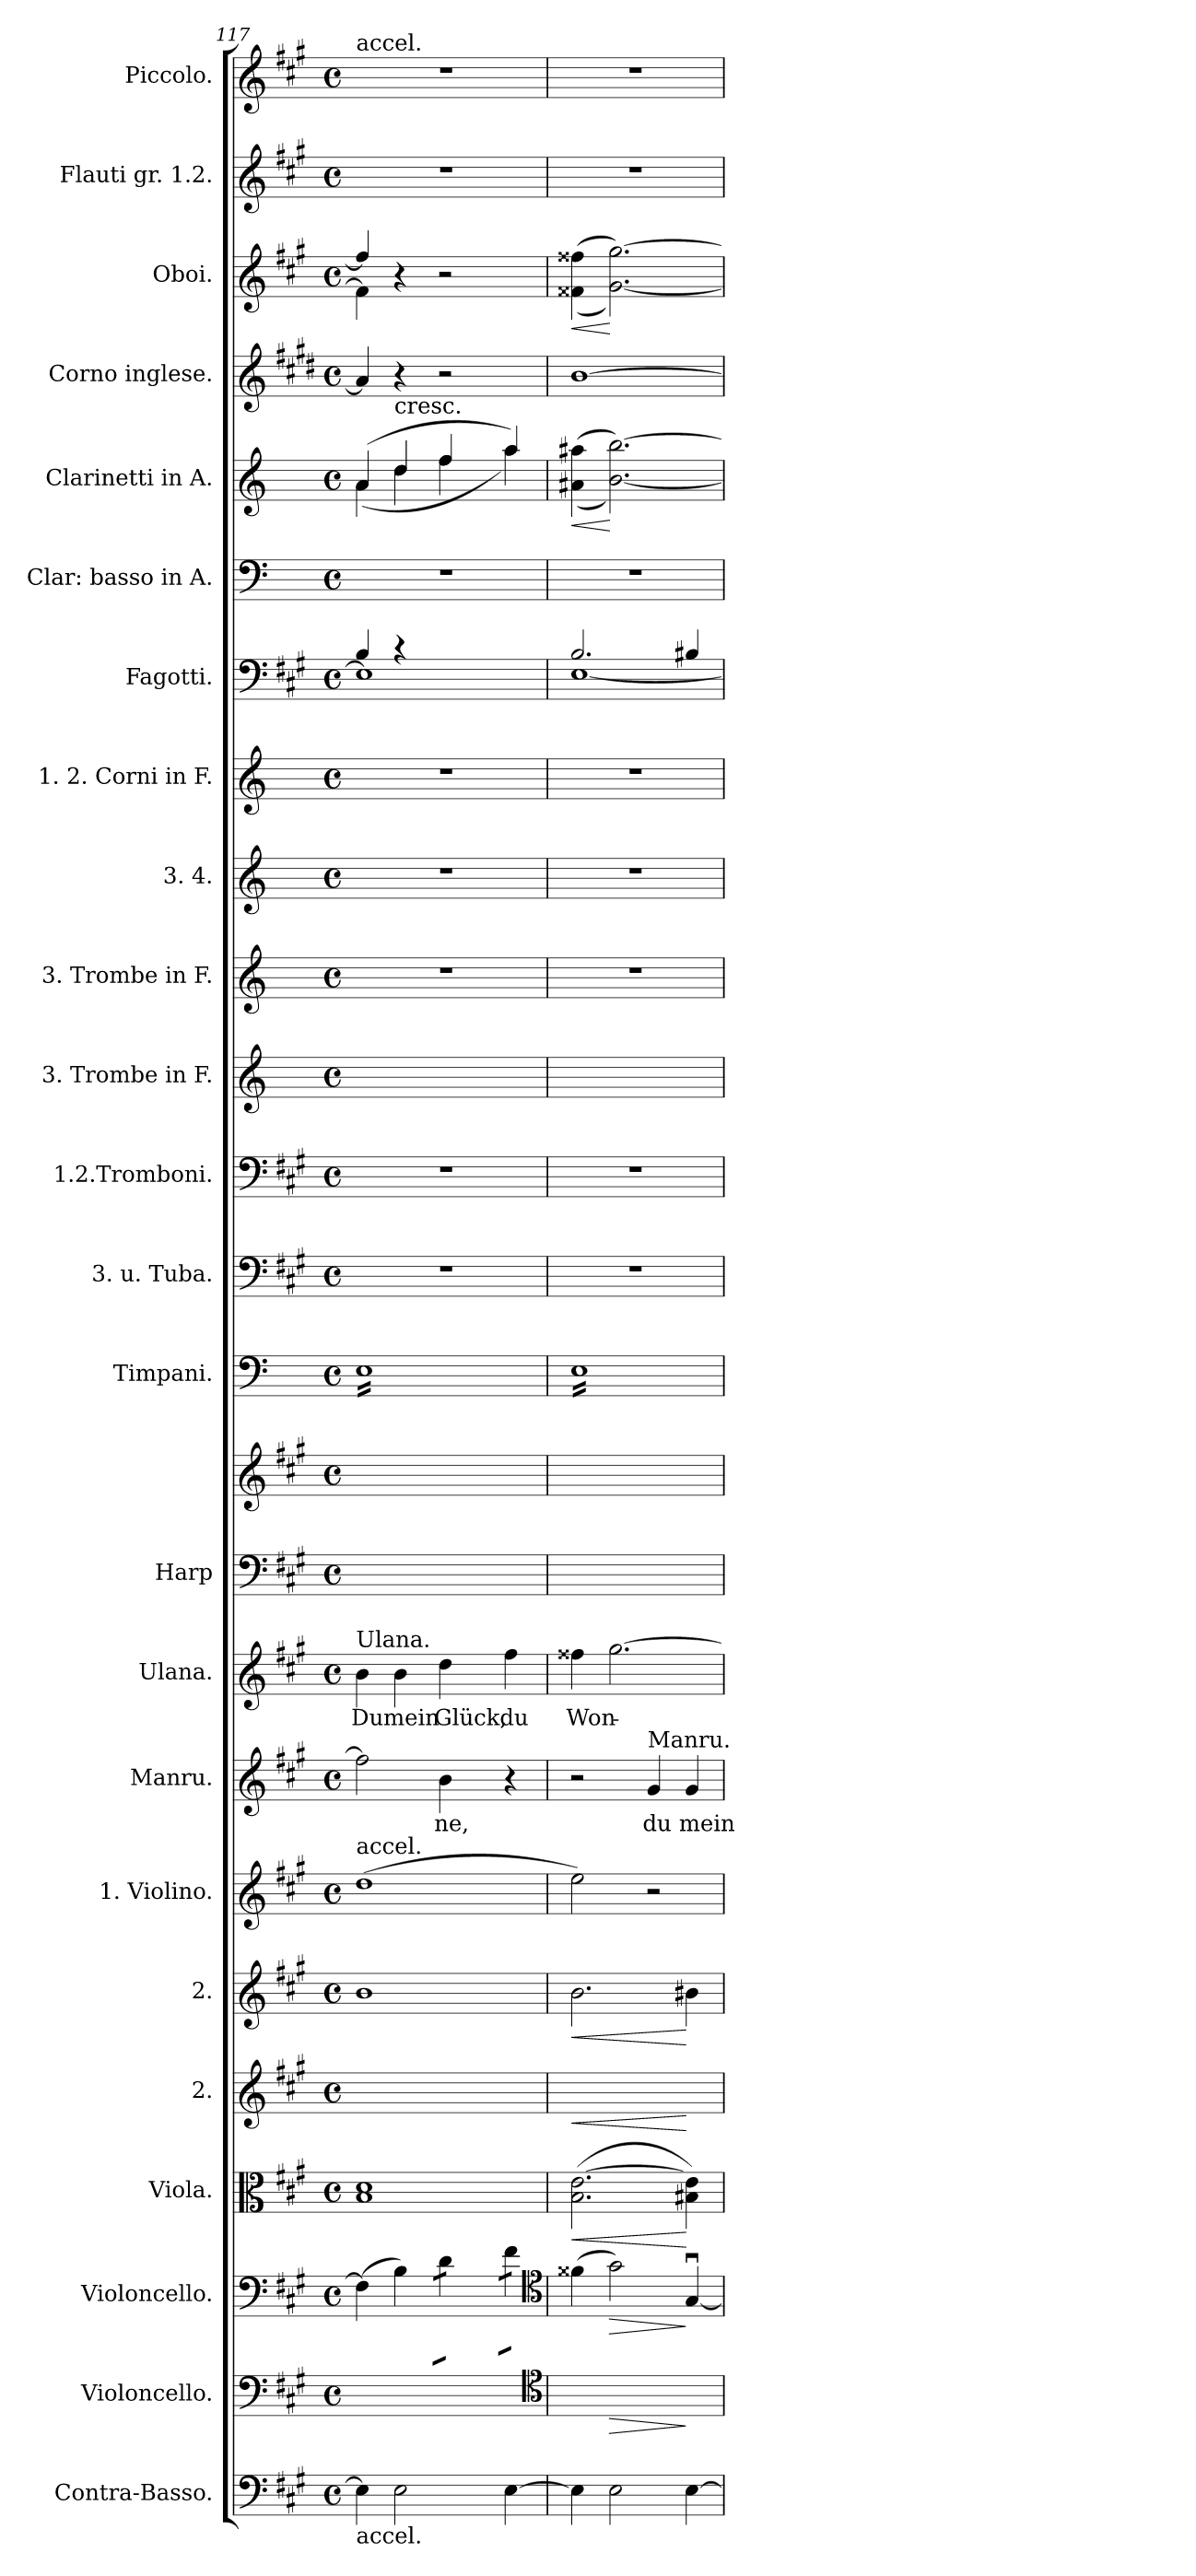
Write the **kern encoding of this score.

**kern	**kern	**dynam	**kern	**dynam	**kern	**dynam	**kern	**dynam	**kern	**dynam	**kern	**kern	**text	**kern	**text	**kern	**kern	**kern	**kern	**kern	**kern	**kern	**kern	**kern	**kern	**kern	**kern	**dynam	**kern	**kern	**dynam	**kern	**kern
*part24	*part23	*part23	*part22	*part22	*part21	*part21	*part20	*part20	*part19	*part19	*part18	*part17	*part17	*part16	*part16	*part15	*part15	*part14	*part13	*part12	*part11	*part10	*part9	*part8	*part7	*part6	*part5	*part5	*part4	*part3	*part3	*part2	*part1
*staff25	*staff24	*staff24	*staff23	*staff23	*staff22	*staff22	*staff21	*staff21	*staff20	*staff20	*staff19	*staff18	*staff18	*staff17	*staff17	*staff16	*staff15	*staff14	*staff13	*staff12	*staff11	*staff10	*staff9	*staff8	*staff7	*staff6	*staff5	*staff5	*staff4	*staff3	*staff3	*staff2	*staff1
*I"Contra-Basso.	*I"Violoncello.	*	*I"Violoncello.	*	*I"Viola.	*	*I"2.	*	*I"2.	*	*I"1. Violino.	*I"Manru.	*	*I"Ulana.	*	*I"Harp	*	*I"Timpani.	*I"3. u. Tuba.	*I"1.2.Tromboni.	*I"3. Trombe in F.	*I"3. Trombe in F.	*I"3. 4.	*I"1. 2. Corni in F.	*I"Fagotti.	*I"Clar: basso in A.	*I"Clarinetti in A.	*	*I"Corno inglese.	*I"Oboi.	*	*I"Flauti gr. 1.2.	*I"Piccolo.
*I'C.-B.	*	*	*	*	*I'Vl.	*	*	*	*	*	*I'1. Viol.	*	*	*	*	*	*	*I'Timp.	*I'3. u. Tub.	*I'1.2. Tromb.	*	*I'Trombe.	*	*I'1. 2. Corni.	*I'Fag.	*I'basso.	*I'1.2. Clar. A.	*	*I'Cor.ingl.	*I'Ob.	*	*I'Fl.	*
*clefF4	*clefF4	*	*clefF4	*	*clefC3	*	*clefG2	*	*clefG2	*	*clefG2	*clefG2	*	*clefG2	*	*clefF4	*clefG2	*clefF4	*clefF4	*clefF4	*clefG2	*clefG2	*clefG2	*clefG2	*clefF4	*clefF4	*clefG2	*	*clefG2	*clefG2	*	*clefG2	*clefG2
*	*	*	*	*	*	*	*	*	*	*	*	*ITrd8c12	*	*	*	*	*	*	*	*	*ITrd-3c-5	*ITrd-3c-5	*ITrd4c7	*ITrd4c7	*	*ITrd2c3	*ITrd2c3	*	*ITrd4c7	*	*	*	*
*k[f#c#g#]	*k[f#c#g#]	*	*k[f#c#g#]	*	*k[f#c#g#]	*	*k[f#c#g#]	*	*k[f#c#g#]	*	*k[f#c#g#]	*k[f#c#g#]	*	*k[f#c#g#]	*	*k[f#c#g#]	*k[f#c#g#]	*k[]	*k[f#c#g#]	*k[f#c#g#]	*k[b-]	*k[b-]	*k[b-]	*k[b-]	*k[f#c#g#]	*k[f#c#g#]	*k[f#c#g#]	*	*k[f#c#g#]	*k[f#c#g#]	*	*k[f#c#g#]	*k[f#c#g#]
*M4/4	*M4/4	*	*M4/4	*	*M4/4	*	*M4/4	*	*M4/4	*	*M4/4	*M4/4	*	*M4/4	*	*M4/4	*M4/4	*M4/4	*M4/4	*M4/4	*M4/4	*M4/4	*M4/4	*M4/4	*M4/4	*M4/4	*M4/4	*	*M4/4	*M4/4	*	*M4/4	*M4/4
*met(c)	*met(c)	*	*met(c)	*	*met(c)	*	*met(c)	*	*met(c)	*	*met(c)	*met(c)	*	*met(c)	*	*met(c)	*met(c)	*met(c)	*met(c)	*met(c)	*met(c)	*met(c)	*met(c)	*met(c)	*met(c)	*met(c)	*met(c)	*	*met(c)	*met(c)	*	*met(c)	*met(c)
=117	=117	=117	=117	=117	=117	=117	=117	=117	=117	=117	=117	=117	=117	=117	=117	=117	=117	=117	=117	=117	=117	=117	=117	=117	=117	=117	=117	=117	=117	=117	=117	=117	=117
*	*	*	*	*	*	*	*	*	*	*	*	*	*	*	*	*	*	*	*	*	*	*	*	*	*^	*	*^	*	*	*^	*	*	*
!	!	!	!	!	!	!	!	!	!	!	!	!	!	!	!	!	!	!	!	!	!	!	!	!	!	!	!	!	!	!	!	!	!	!	!	!LO:TX:a:t=accel.
!	!	!	!	!	!	!	!	!	!	!	!	!	!	!LO:TX:a:t=Ulana.	!	!	!	!	!	!	!	!	!	!	!	!	!	!	!	!	!	!	!	!	!	!
!	!	!	!	!	!	!	!	!	!	!	!LO:TX:a:t=accel.	!	!	!	!	!	!	!	!	!	!	!	!	!	!	!	!	!	!	!	!	!	!	!	!	!
!LO:TX:b:t=accel.	!	!	!	!	!	!	!	!	!	!	!	!	!	!	!	!	!	!	!	!	!	!	!	!	!	!	!	!	!	!	!	!	!	!	!	!
*	*	*	*	*	*	*	*	*	*	*	*	*	*	*	*	*	*	*tremolo	*	*	*	*	*	*	*	*	*	*	*	*	*	*	*	*	*	*
4E\]	(4F#\yy]	.	(4F#\]	.	1B 1d	.	1byy	.	1b	.	(1dd	2f#\]	.	4b\	Du	1ryy	1ryy	16ELL	1r	1r	1ryy	1r	1r	1r	4B/	1E]	1r	(4f#/	(4f#\	.	4d/]	4ff#/]	4f#\]	.	1r	1r
.	.	.	.	.	.	.	.	.	.	.	.	.	.	.	.	.	.	16E	.	.	.	.	.	.	.	.	.	.	.	.	.	.	.	.	.	.
.	.	.	.	.	.	.	.	.	.	.	.	.	.	.	.	.	.	16E	.	.	.	.	.	.	.	.	.	.	.	.	.	.	.	.	.	.
.	.	.	.	.	.	.	.	.	.	.	.	.	.	.	.	.	.	16E	.	.	.	.	.	.	.	.	.	.	.	.	.	.	.	.	.	.
!	!	!	!	!	!	!	!	!	!	!	!	!	!	!	!	!	!	!	!	!	!	!	!	!	!	!	!	!LO:TX:t=cresc.	!	!	!	!	!	!	!	!
2E\	4B\yy)	.	4B\)	.	.	.	.	.	.	.	.	.	.	4b\	mein	.	.	16E	.	.	.	.	.	.	4rc	.	.	4b/	4b\	.	4r	4r	4ryy	.	.	.
.	.	.	.	.	.	.	.	.	.	.	.	.	.	.	.	.	.	16E	.	.	.	.	.	.	.	.	.	.	.	.	.	.	.	.	.	.
.	.	.	.	.	.	.	.	.	.	.	.	.	.	.	.	.	.	16E	.	.	.	.	.	.	.	.	.	.	.	.	.	.	.	.	.	.
.	.	.	.	.	.	.	.	.	.	.	.	.	.	.	.	.	.	16E	.	.	.	.	.	.	.	.	.	.	.	.	.	.	.	.	.	.
!	!	!	!LO:TX:a:color=crimson:t=⚠	!	!	!	!	!	!	!	!	!	!	!	!	!	!	!	!	!	!	!	!	!	!	!	!	!	!	!	!	!	!	!	!	!
!	!LO:TX:a:color=crimson:t=⚠	!	!	!	!	!	!	!	!	!	!	!	!	!	!	!	!	!	!	!	!	!	!	!	!	!	!	!	!	!	!	!	!	!	!	!
*	*tremolo	*	*	*	*	*	*	*	*	*	*	*	*	*	*	*	*	*	*	*	*	*	*	*	*	*	*	*	*	*	*	*	*	*	*	*
*	*	*	*tremolo	*	*	*	*	*	*	*	*	*	*	*	*	*	*	*	*	*	*	*	*	*	*	*	*	*	*	*	*	*	*	*	*	*
.	8d\yyL	.	8d\L	.	.	.	.	.	.	.	.	4B\	-ne,	4dd\	Glück,	.	.	16E	.	.	.	.	.	.	2ryy	.	.	4dd/	4dd\	.	2r	2r	2ryy	.	.	.
.	.	.	.	.	.	.	.	.	.	.	.	.	.	.	.	.	.	16E	.	.	.	.	.	.	.	.	.	.	.	.	.	.	.	.	.	.
.	8d\yyJ	.	8d\J	.	.	.	.	.	.	.	.	.	.	.	.	.	.	16E	.	.	.	.	.	.	.	.	.	.	.	.	.	.	.	.	.	.
.	.	.	.	.	.	.	.	.	.	.	.	.	.	.	.	.	.	16E	.	.	.	.	.	.	.	.	.	.	.	.	.	.	.	.	.	.
[4E\	8f#\yyL	.	8f#\L	.	.	.	.	.	.	.	.	4r	.	4ff#\	du	.	.	16E	.	.	.	.	.	.	.	.	.	4ff#/)	4ff#\)	.	.	.	.	.	.	.
.	.	.	.	.	.	.	.	.	.	.	.	.	.	.	.	.	.	16E	.	.	.	.	.	.	.	.	.	.	.	.	.	.	.	.	.	.
.	8f#\yyJ	.	8f#\J	.	.	.	.	.	.	.	.	.	.	.	.	.	.	16E	.	.	.	.	.	.	.	.	.	.	.	.	.	.	.	.	.	.
*	*	*	*Xtremolo	*	*	*	*	*	*	*	*	*	*	*	*	*	*	*	*	*	*	*	*	*	*	*	*	*	*	*	*	*	*	*	*	*
*	*Xtremolo	*	*	*	*	*	*	*	*	*	*	*	*	*	*	*	*	*	*	*	*	*	*	*	*	*	*	*	*	*	*	*	*	*	*	*
.	.	.	.	.	.	.	.	.	.	.	.	.	.	.	.	.	.	16EJJ	.	.	.	.	.	.	.	.	.	.	.	.	.	.	.	.	.	.
*	*	*	*	*	*	*	*	*	*	*	*	*	*	*	*	*	*	*	*	*	*	*	*	*	*	*	*	*v	*v	*	*	*v	*v	*	*	*
*	*clefC4	*	*clefC4	*	*	*	*	*	*	*	*	*	*	*	*	*	*	*	*	*	*	*	*	*	*	*	*	*	*	*	*	*	*	*
=118	=118	=118	=118	=118	=118	=118	=118	=118	=118	=118	=118	=118	=118	=118	=118	=118	=118	=118	=118	=118	=118	=118	=118	=118	=118	=118	=118	=118	=118	=118	=118	=118	=118	=118
*	*	*	*	*	*	*	*	*	*	*	*	*	*	*	*	*	*	*	*	*	*	*	*	*	*	*	*	*^	*	*	*	*	*	*
!	!	!	!	!	!	!LO:HP:b	!	!LO:HP:b	!	!LO:HP:b	!	!	!	!	!	!	!	!	!	!	!	!	!	!	!	!	!	!	!	!LO:HP:b	!	!	!LO:HP:b	!	!
*	*	*	*	*	*	*	*	*	*	*	*	*	*	*	*	*	*	*	*	*	*	*	*	*	*	*	*	*v	*v	*	*	*	*	*	*
4E\]	(4f##X\yy	.	(4f##X\	.	(<2.B\ [2.e\	<	2.b\yy	<	2.b\	<	2ee\)	2r	.	4ff##X\	Won-	1ryy	1ryy	16ELL	1r	1r	1ryy	1r	1r	1r	2.B/	[1E	1r	(<(>4f##X\ 4ff##X\	<	[1e	(<(>4f##X\ 4ff##X\	<	1r	1r
.	.	.	.	.	.	.	.	.	.	.	.	.	.	.	.	.	.	16E	.	.	.	.	.	.	.	.	.	.	.	.	.	.	.	.
.	.	.	.	.	.	.	.	.	.	.	.	.	.	.	.	.	.	16E	.	.	.	.	.	.	.	.	.	.	.	.	.	.	.	.
.	.	.	.	.	.	.	.	.	.	.	.	.	.	.	.	.	.	16E	.	.	.	.	.	.	.	.	.	.	.	.	.	.	.	.
!	!	!LO:HP:b	!	!LO:HP:b	!	!	!	!	!	!	!	!	!	!	!	!	!	!	!	!	!	!	!	!	!	!	!	!	!	!	!	!	!	!
2E\	2g#\yy)	>	2g#\)	>	.	.	.	.	.	.	.	.	.	[2.gg#\	.	.	.	16E	.	.	.	.	.	.	.	.	.	[2.g#\ [2.gg#\))	[	.	[2.g#\ [2.gg#\))	[	.	.
.	.	.	.	.	.	.	.	.	.	.	.	.	.	.	.	.	.	16E	.	.	.	.	.	.	.	.	.	.	.	.	.	.	.	.
.	.	.	.	.	.	.	.	.	.	.	.	.	.	.	.	.	.	16E	.	.	.	.	.	.	.	.	.	.	.	.	.	.	.	.
.	.	.	.	.	.	.	.	.	.	.	.	.	.	.	.	.	.	16E	.	.	.	.	.	.	.	.	.	.	.	.	.	.	.	.
!	!	!	!	!	!	!	!	!	!	!	!	!LO:TX:a:t=Manru.	!	!	!	!	!	!	!	!	!	!	!	!	!	!	!	!	!	!	!	!	!	!
.	.	.	.	.	.	.	.	.	.	.	2r	4G#/	du	.	.	.	.	16E	.	.	.	.	.	.	.	.	.	.	.	.	.	.	.	.
.	.	.	.	.	.	.	.	.	.	.	.	.	.	.	.	.	.	16E	.	.	.	.	.	.	.	.	.	.	.	.	.	.	.	.
.	.	.	.	.	.	.	.	.	.	.	.	.	.	.	.	.	.	16E	.	.	.	.	.	.	.	.	.	.	.	.	.	.	.	.
.	.	.	.	.	.	.	.	.	.	.	.	.	.	.	.	.	.	16E	.	.	.	.	.	.	.	.	.	.	.	.	.	.	.	.
[4E\	[4G#u/yy	]	[4G#u/	]	4B#X\ 4e]\)	[	4b#X\yy	[	4b#X\	[	.	4G#/	mein	.	.	.	.	16E	.	.	.	.	.	.	4B#X/	.	.	.	.	.	.	.	.	.
.	.	.	.	.	.	.	.	.	.	.	.	.	.	.	.	.	.	16E	.	.	.	.	.	.	.	.	.	.	.	.	.	.	.	.
.	.	.	.	.	.	.	.	.	.	.	.	.	.	.	.	.	.	16E	.	.	.	.	.	.	.	.	.	.	.	.	.	.	.	.
.	.	.	.	.	.	.	.	.	.	.	.	.	.	.	.	.	.	16EJJ	.	.	.	.	.	.	.	.	.	.	.	.	.	.	.	.
*	*	*	*	*	*	*	*	*	*	*	*	*	*	*	*	*	*	*Xtremolo	*	*	*	*	*	*	*	*	*	*	*	*	*	*	*	*
*	*	*	*	*	*	*	*	*	*	*	*	*	*	*	*	*	*	*	*	*	*	*	*	*	*v	*v	*	*	*	*	*	*	*	*
=	=	=	=	=	=	=	=	=	=	=	=	=	=	=	=	=	=	=	=	=	=	=	=	=	=	=	=	=	=	=	=	=	=
*-	*-	*-	*-	*-	*-	*-	*-	*-	*-	*-	*-	*-	*-	*-	*-	*-	*-	*-	*-	*-	*-	*-	*-	*-	*-	*-	*-	*-	*-	*-	*-	*-	*-
